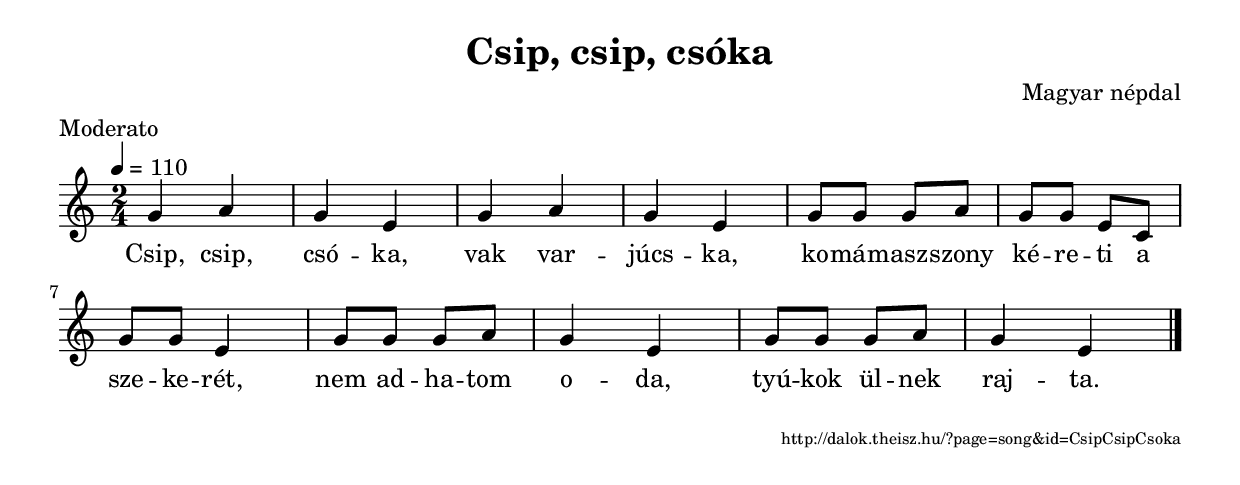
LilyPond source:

\version "2.10.33"


\header {
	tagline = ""	title = "Csip, csip, csóka"
	composer = "Magyar népdal"
	meter = "Moderato"
}

VoiceA = { \key c \major \override Staff.TimeSignature #'style = #'()  \time 2/4 \tempo 4=110
	\relative f' { g4 a g e g a g e
g8 g g a g g e c g' g e4
g8 g g a g4 e
g8 g g a g4 e \bar "|."
	}
}
SplitLyricsA = \lyricmode { 
Csip, csip, csó -- ka, vak var -- júcs -- ka,
ko -- mám -- asz -- szony ké -- re -- ti a sze -- ke -- rét,
nem ad -- ha -- tom o -- da, tyú -- kok ül -- nek raj -- ta.
}
\score {
	<<
		\context Voice = songStaff { \VoiceA }
		\lyricsto "songStaff" \new Lyrics \SplitLyricsA
	>>
	\layout {
		indent = #0
	}
}

\score {
	<<
		\context Voice = songStaff { \VoiceA }
	>>
	\midi {
	}
}

\markup { \fill-line { \hspace #1 \super http://dalok.theisz.hu/?page=song&id=CsipCsipCsoka } }

\paper {
}
